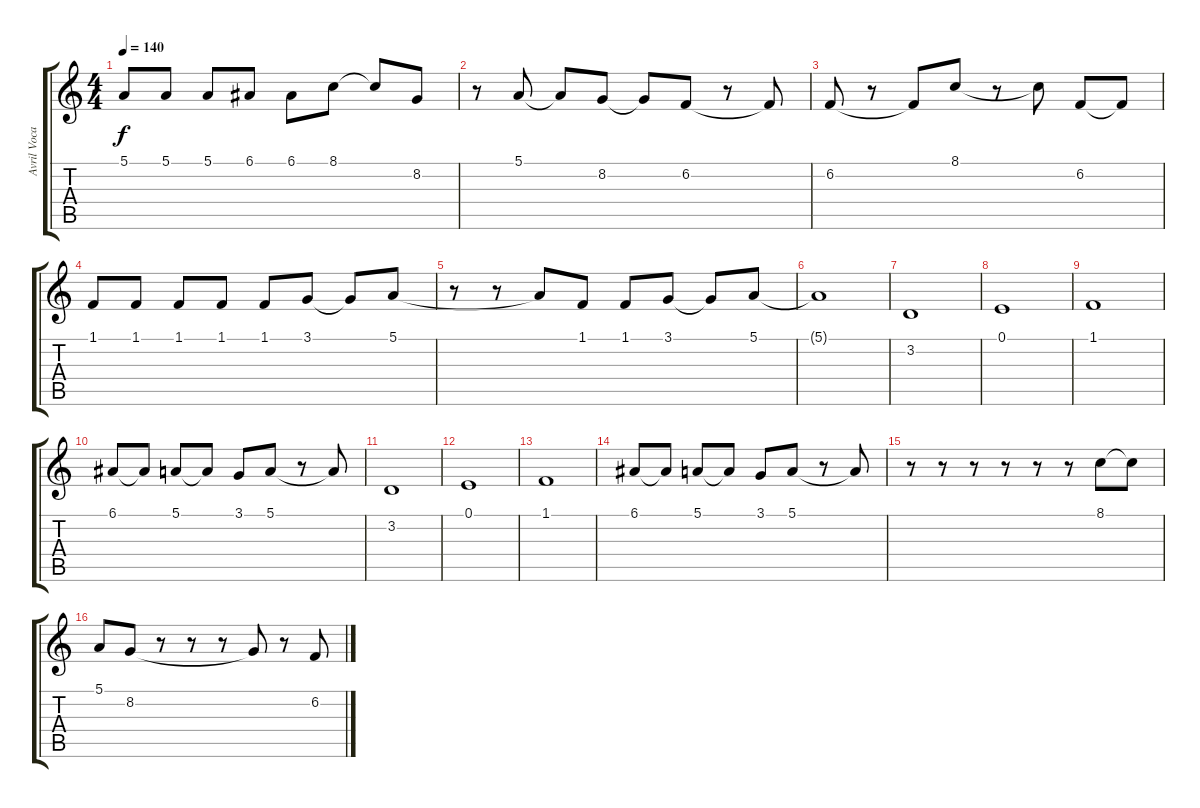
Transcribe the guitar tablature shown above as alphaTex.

\track ("Avril Vocals" "Avril Voca") {instrument flute}
\staff {score tabs}
\tuning (E4 B3 G3 D3 A2 E2) {hide}
\ts (4 4)
\tempo 140
\clef g2
\ks c
5.1.8{dy f} 5.1.8 5.1.8 6.1.8 6.1.8 8.1.8 8.1{t}.8 8.2.8 |
r.8 5.1.8 5.1{t}.8 8.2.8 8.2{t}.8 6.2.8 r.8 6.2{t}.8 |
6.2.8 r.8 6.2{t}.8 8.1.8 r.8 8.1{t}.8 6.2.8 6.2{t}.8 |
1.1.8 1.1.8 1.1.8 1.1.8 1.1.8 3.1.8 3.1{t}.8 5.1.8 |
r.8 r.8 5.1{t}.8 1.1.8 1.1.8 3.1.8 3.1{t}.8 5.1.8 |
5.1{t}.1 |
3.2.1 |
0.1.1 |
1.1.1 |
6.1.8 6.1{t}.8 5.1.8 5.1{t}.8 3.1.8 5.1.8 r.8 5.1{t}.8 |
3.2.1 |
0.1.1 |
1.1.1 |
6.1.8 6.1{t}.8 5.1.8 5.1{t}.8 3.1.8 5.1.8 r.8 5.1{t}.8 |
r.8 r.8 r.8 r.8 r.8 r.8 8.1.8 8.1{t}.8 |
5.1.8 8.2.8 r.8 r.8 r.8 8.2{t}.8 r.8 6.2.8
